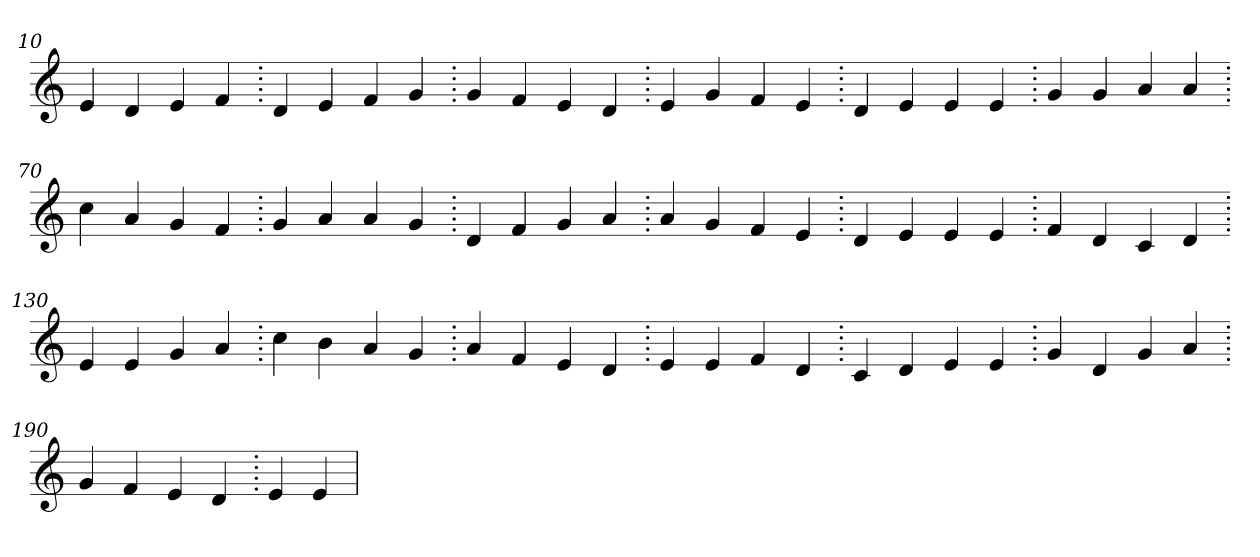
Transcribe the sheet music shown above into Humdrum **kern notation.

**kern
*part1
*staff1
*clefG2
=10.
4e
4d
4e
4f
=20.
4d
4e
4f
4g
=30.
4g
4f
4e
4d
=40.
4e
4g
4f
4e
=50.
4d
4e
4e
4e
=60.
4g
4g
4a
4a
=70.
4cc
4a
4g
4f
=80.
4g
4a
4a
4g
=90.
4d
4f
4g
4a
=100.
4a
4g
4f
4e
=110.
4d
4e
4e
4e
=120.
4f
4d
4c
4d
=130.
4e
4e
4g
4a
=140.
4cc
4b
4a
4g
=150.
4a
4f
4e
4d
=160.
4e
4e
4f
4d
=170.
4c
4d
4e
4e
=180.
4g
4d
4g
4a
=190.
4g
4f
4e
4d
=200.
4e
4e
=
*-
